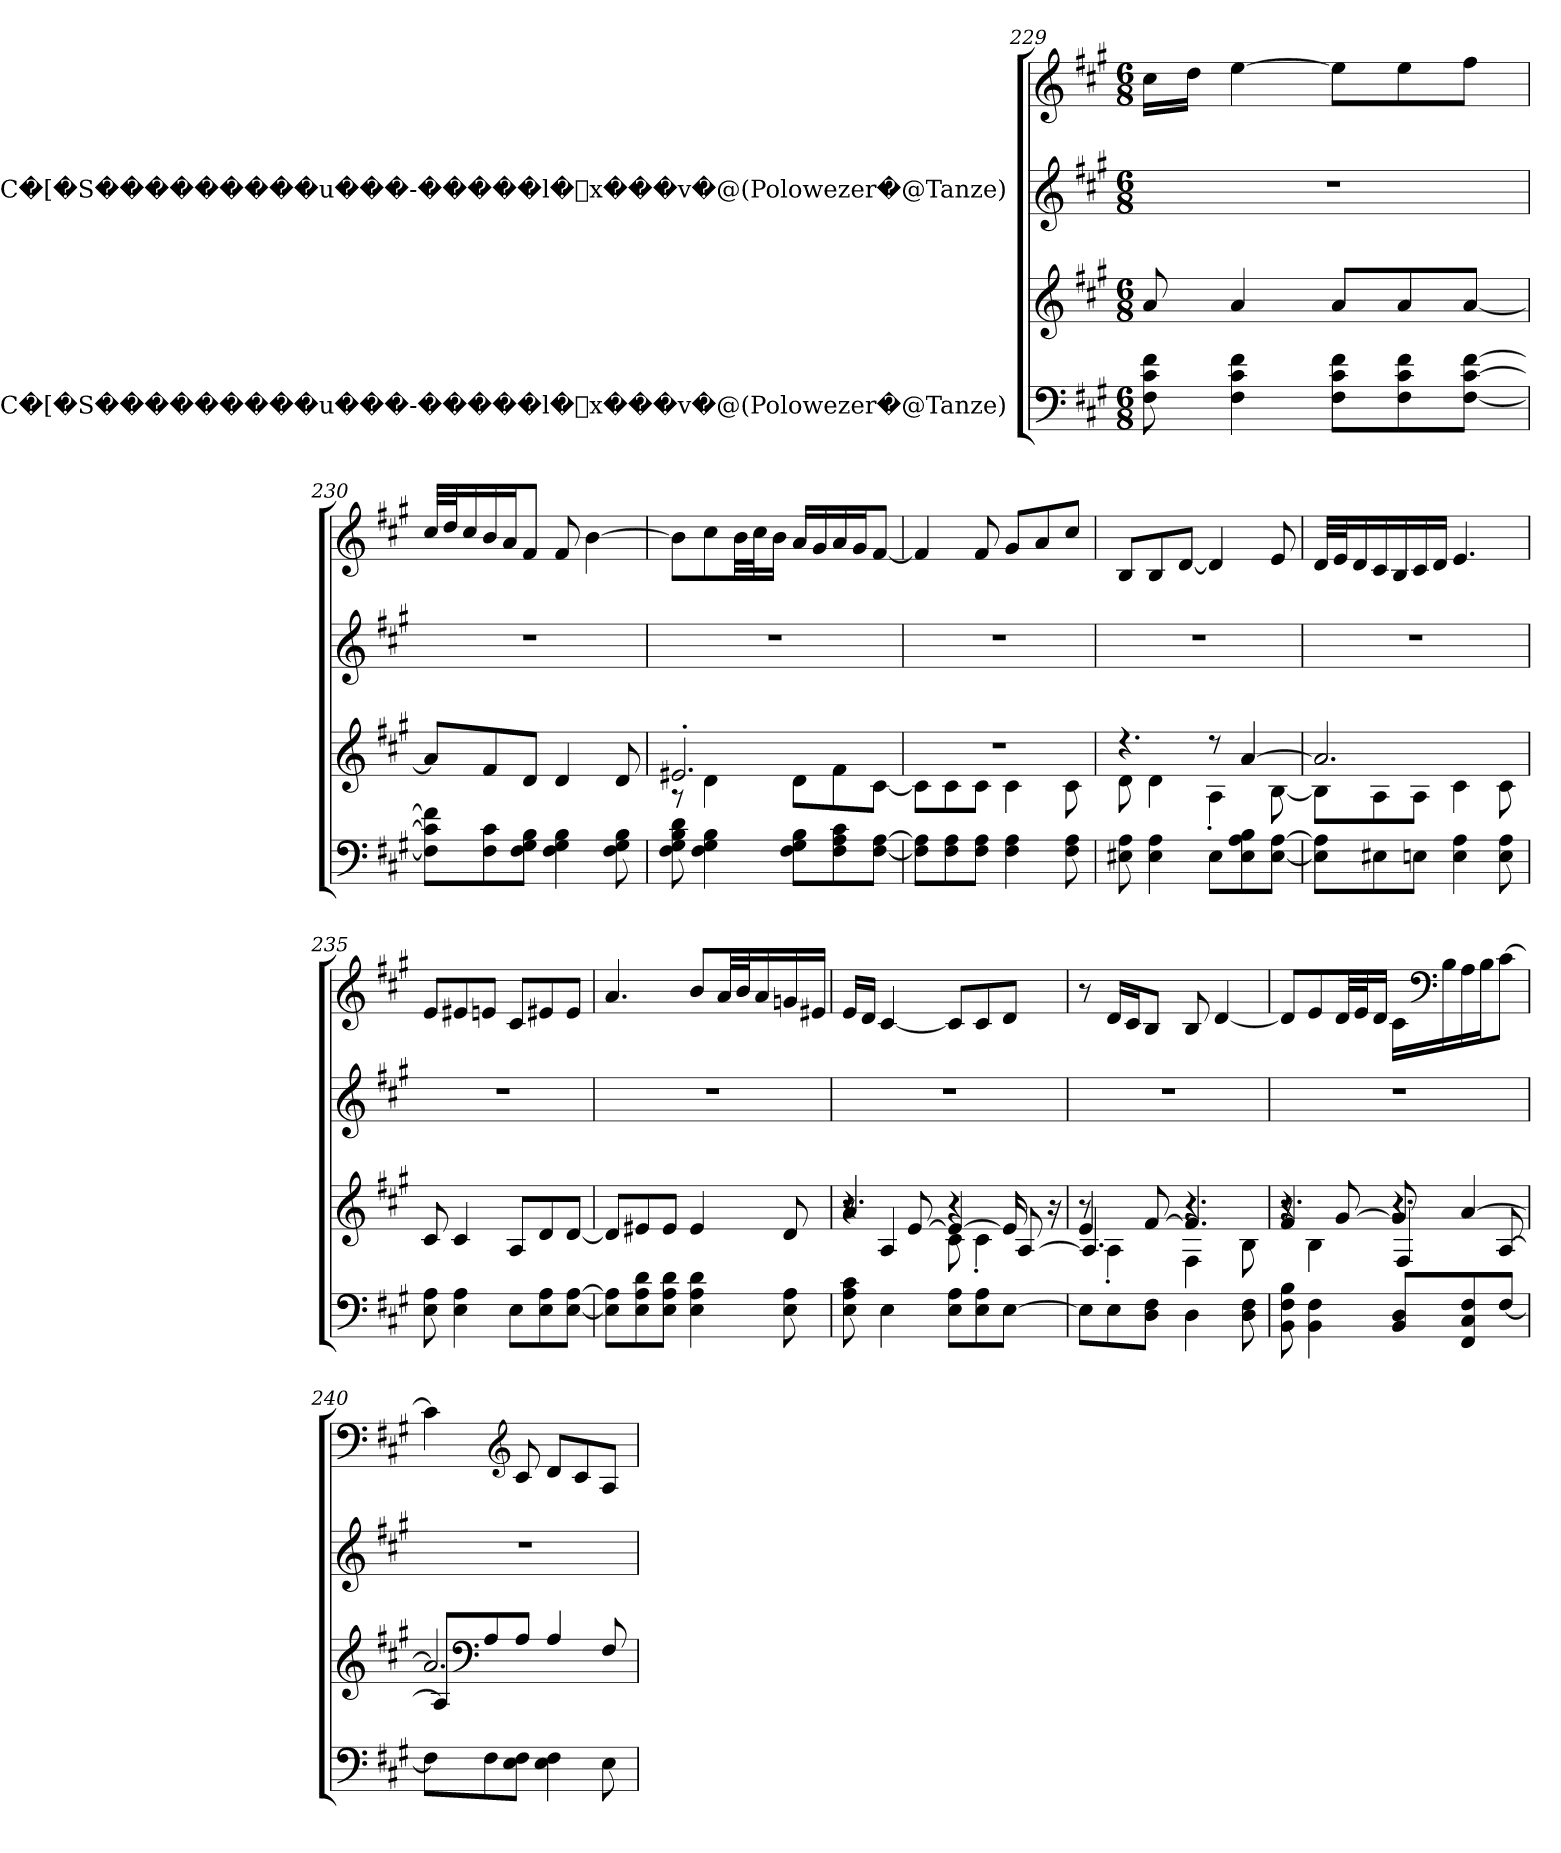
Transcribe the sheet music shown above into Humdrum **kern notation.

**kern	**kern	**kern	**kern
*part2	*part2	*part1	*part1
*staff4	*staff3	*staff2	*staff1
*I"钢琴, �C�[�S���������u���-�����l�ݗx���v�@(Polowezer�@Tanze)	*	*I"钢琴, �C�[�S���������u���-�����l�ݗx���v�@(Polowezer�@Tanze)	*
*clefF4	*clefG2	*clefG2	*clefG2
*k[f#c#g#]	*k[f#c#g#]	*k[f#c#g#]	*k[f#c#g#]
*M6/8	*M6/8	*M6/8	*M6/8
=229	=229	=229	=229
8F#\ 8c#\ 8f#\	8a/	2.r	16cc#\LL
.	.	.	16dd\JJ
4F#\ 4c#\ 4f#\	4a/	.	[4ee\
8F#\ 8c#\ 8f#\L	8a/L	.	8ee\L]
8F#\ 8c#\ 8f#\	8a/	.	8ee\
[8F#\ [8c#\ [8f#\J	[8a/J	.	8ff#\J
!!LO:PB:g=z
=230	=230	=230	=230
8F#\] 8c#\] 8f#\]L	8a/L]	2.r	32cc#/LLL
.	.	.	32dd/J
.	.	.	16cc#/
8F#\ 8c#\	8f#/	.	16b/
.	.	.	16a/J
8F#\ 8G#\ 8B\J	8d/J	.	8f#/J
4F#\ 4G#\ 4B\	4d/	.	8f#/
.	.	.	[4b\
8F#\ 8G#\ 8B\	8d/	.	.
=231	=231	=231	=231
*	*^	*	*
8F#\ 8G#\ 8B\ 8d\	2.e#X'/	8r	2.r	8b\L]
4F#\ 4G#\ 4B\	.	4d\	.	8cc#\
.	.	.	.	32b\LL
.	.	.	.	32cc#\J
.	.	.	.	16b\JJ
8F#\ 8G#\ 8B\L	.	8d\L	.	16a/LL
.	.	.	.	16g#/
8F#\ 8A\ 8c#\	.	8f#\	.	16a/
.	.	.	.	16g#/J
[8F#\ [8A\J	.	[8c#\J	.	[8f#/J
=232	=232	=232	=232	=232
8F#\] 8A\]L	2.r	8c#\L]	2.r	4f#/]
8F#\ 8A\	.	8c#\	.	.
8F#\ 8A\J	.	8c#\J	.	8f#/
4F#\ 4A\	.	4c#\	.	8g#/L
.	.	.	.	8a/
8F#\ 8A\	.	8c#\	.	8cc#/J
=233	=233	=233	=233	=233
8E#X\ 8A\	4.r	8d\	2.r	8B/L
4E#\ 4A\	.	4d\	.	8B/
.	.	.	.	[8d/J
8E#\L	8r	4A'\	.	4d/]
8E#\ 8A\ 8B\	[4a/	.	.	.
[8E#\ [8A\J	.	[8B\	.	8e/
!!LO:LB:g=z
=234	=234	=234	=234	=234
8E#\] 8A\]L	2.a/]	8B\L]	2.r	32d/LLL
.	.	.	.	32e/J
.	.	.	.	16d/
8E#X\	.	8A\	.	16c#/
.	.	.	.	16B/
8En\J	.	8A\J	.	16c#/
.	.	.	.	16d/JJ
4E\ 4A\	.	4c#\	.	4.e/
8E\ 8A\	.	8c#\	.	.
*	*v	*v	*	*
=235	=235	=235	=235
8E\ 8A\	8c#/	2.r	8e/L
4E\ 4A\	4c#/	.	8e#X/
.	.	.	8en/J
8E\L	8A/L	.	8c#/L
8E\ 8A\	8d/	.	8e#X/
[8E\ [8A\J	[8d/J	.	8e#/J
=236	=236	=236	=236
8E\] 8A\]L	8d/L]	2.r	4.a/
8E\ 8A\ 8d\	8e#X/	.	.
8E\ 8A\ 8d\J	8e#/J	.	.
4E\ 4A\ 4d\	4e#/	.	8b/L
.	.	.	32a/LL
.	.	.	32b/J
.	.	.	16a/
8E\ 8A\	8d/	.	16gn/
.	.	.	16e#X/JJ
!!LO:LB:g=z
=237	=237	=237	=237
*	*^	*	*
*	*	*^	*	*
8E\ 8A\ 8c#\	4a/	4.r	8r	2.r	16e/LL
.	.	.	.	.	16d/JJ
4E\	.	.	4A/	.	[4c#/
.	[8e/	.	.	.	.
8E\ 8A\L	4e/_	8c#\	4r	.	8c#/L]
8E\ 8A\	.	4c#'\	.	.	8c#/
[8E\J	16e/]	.	[8A/	.	8d/J
.	16r	.	.	.	.
=238	=238	=238	=238	=238	=238
8E\L]	4e/	8r	4.A/]	2.r	8r
8E\	.	4A'\	.	.	16d/LL
.	.	.	.	.	16c#/J
8D\ 8F#\J	[8f#/	.	.	.	8B/J
4D\	4.f#/]	4F#\	4.r	.	8B/
.	.	.	.	.	[4d/
8D\ 8F#\	.	8B\	.	.	.
=239	=239	=239	=239	=239	=239
8BB\ 8F#\ 8B\	4f#/	8r	4.r	2.r	8d/L]
4BB\ 4F#\	.	4B\	.	.	8e/
.	[8g#/	.	.	.	32d/LL
.	.	.	.	.	32e/J
.	.	.	.	.	16d/JJ
8BB/ 8D/L	8g#/]	4.r	4F#'/	.	16c#\LL
*	*	*	*	*	*clefF4
.	.	.	.	.	16B\
8FF#/ 8C#/ 8F#/	[4a/	.	.	.	16A\
.	.	.	.	.	16B\J
[8F#/J	.	.	[8A/	.	[8c#\J
*	*	*v	*v	*	*
!!LO:PB:g=z
=240	=240	=240	=240	=240
8F#\L]	2.a/]	8A/L]	2.r	4c#\]
*	*clefF4	*	*	*
8F#\	.	8A/	.	.
*	*	*	*	*clefG2
8E\ 8F#\J	.	8A/J	.	8c#/
4E\ 4F#\	.	4A/	.	8d/L
.	.	.	.	8c#/
8E\	.	8F#/	.	8A/J
*	*v	*v	*	*
=	=	=	=
*-	*-	*-	*-
